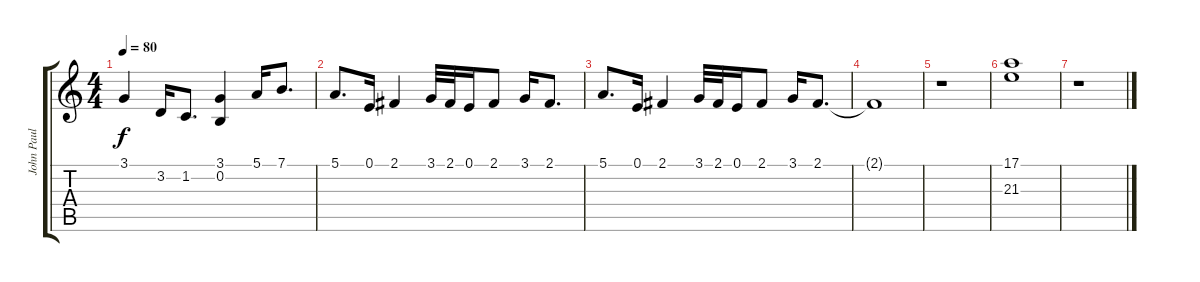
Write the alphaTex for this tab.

\track ("John Paul Jones (Organ)" "John Paul ") {instrument drawbarorgan}
\staff {score tabs}
\tuning (E4 B3 G3 D3 A2 E2) {hide}
\ts (4 4)
\tempo 80
\clef g2
\ks c
3.1.4{dy f} 3.2.16 1.2.8{d} (3.1 0.2).4 5.1.16 7.1.8{d} |
5.1.8{d} 0.1.16 2.1.4 3.1.32 2.1.32 0.1.16 2.1.8 3.1.16 2.1.8{d} |
5.1.8{d volume 6} 0.1.16 2.1.4 3.1.32 2.1.32 0.1.16 2.1.8 3.1.16 2.1.8{d} |
2.1{t}.1{volume 2} |
r.1 |
(17.1 21.3).1 |
r.1
